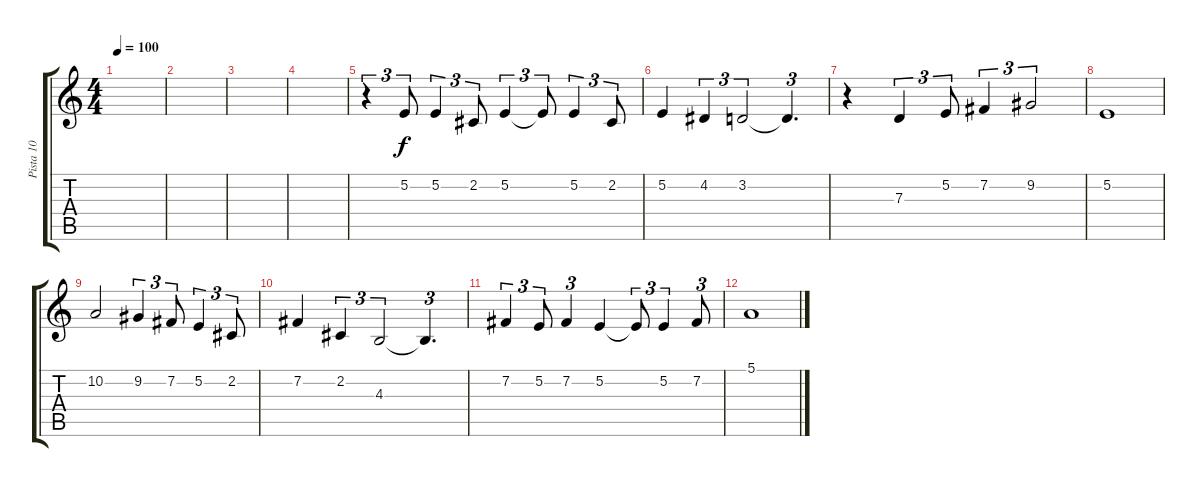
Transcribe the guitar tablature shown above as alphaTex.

\track ("Pista 10" "Pista 10") {instrument koto}
\staff {score tabs}
\tuning (E4 B3 G3 D3 A2 E2) {hide}
\ts (4 4)
\tempo 100
\clef g2
\ks c
|
|
|
|
r.4{tu (3 2)} 5.2.8{tu (3 2)} 5.2.4{tu (3 2)} 2.2.8{tu (3 2)} 5.2.4{tu (3 2)} 5.2{t}.8{tu (3 2)} 5.2.4{tu (3 2)} 2.2.8{tu (3 2)} |
5.2.4 4.2.4{tu (3 2)} 3.2.2{tu (3 2)} 3.2{t}.4{d tu (3 2)} |
r.4 7.3.4{tu (3 2)} 5.2.8{tu (3 2)} 7.2.4{tu (3 2)} 9.2.2{tu (3 2)} |
5.2.1 |
10.2.2 9.2.4{tu (3 2)} 7.2.8{tu (3 2)} 5.2.4{tu (3 2)} 2.2.8{tu (3 2)} |
7.2.4 2.2.4{tu (3 2)} 4.3.2{tu (3 2)} 4.3{t}.4{d tu (3 2)} |
7.2.4{tu (3 2)} 5.2.8{tu (3 2)} 7.2.4{tu (3 2)} 5.2.4 5.2{t}.8{tu (3 2)} 5.2.4{tu (3 2)} 7.2.8{tu (3 2)} |
5.1.1
